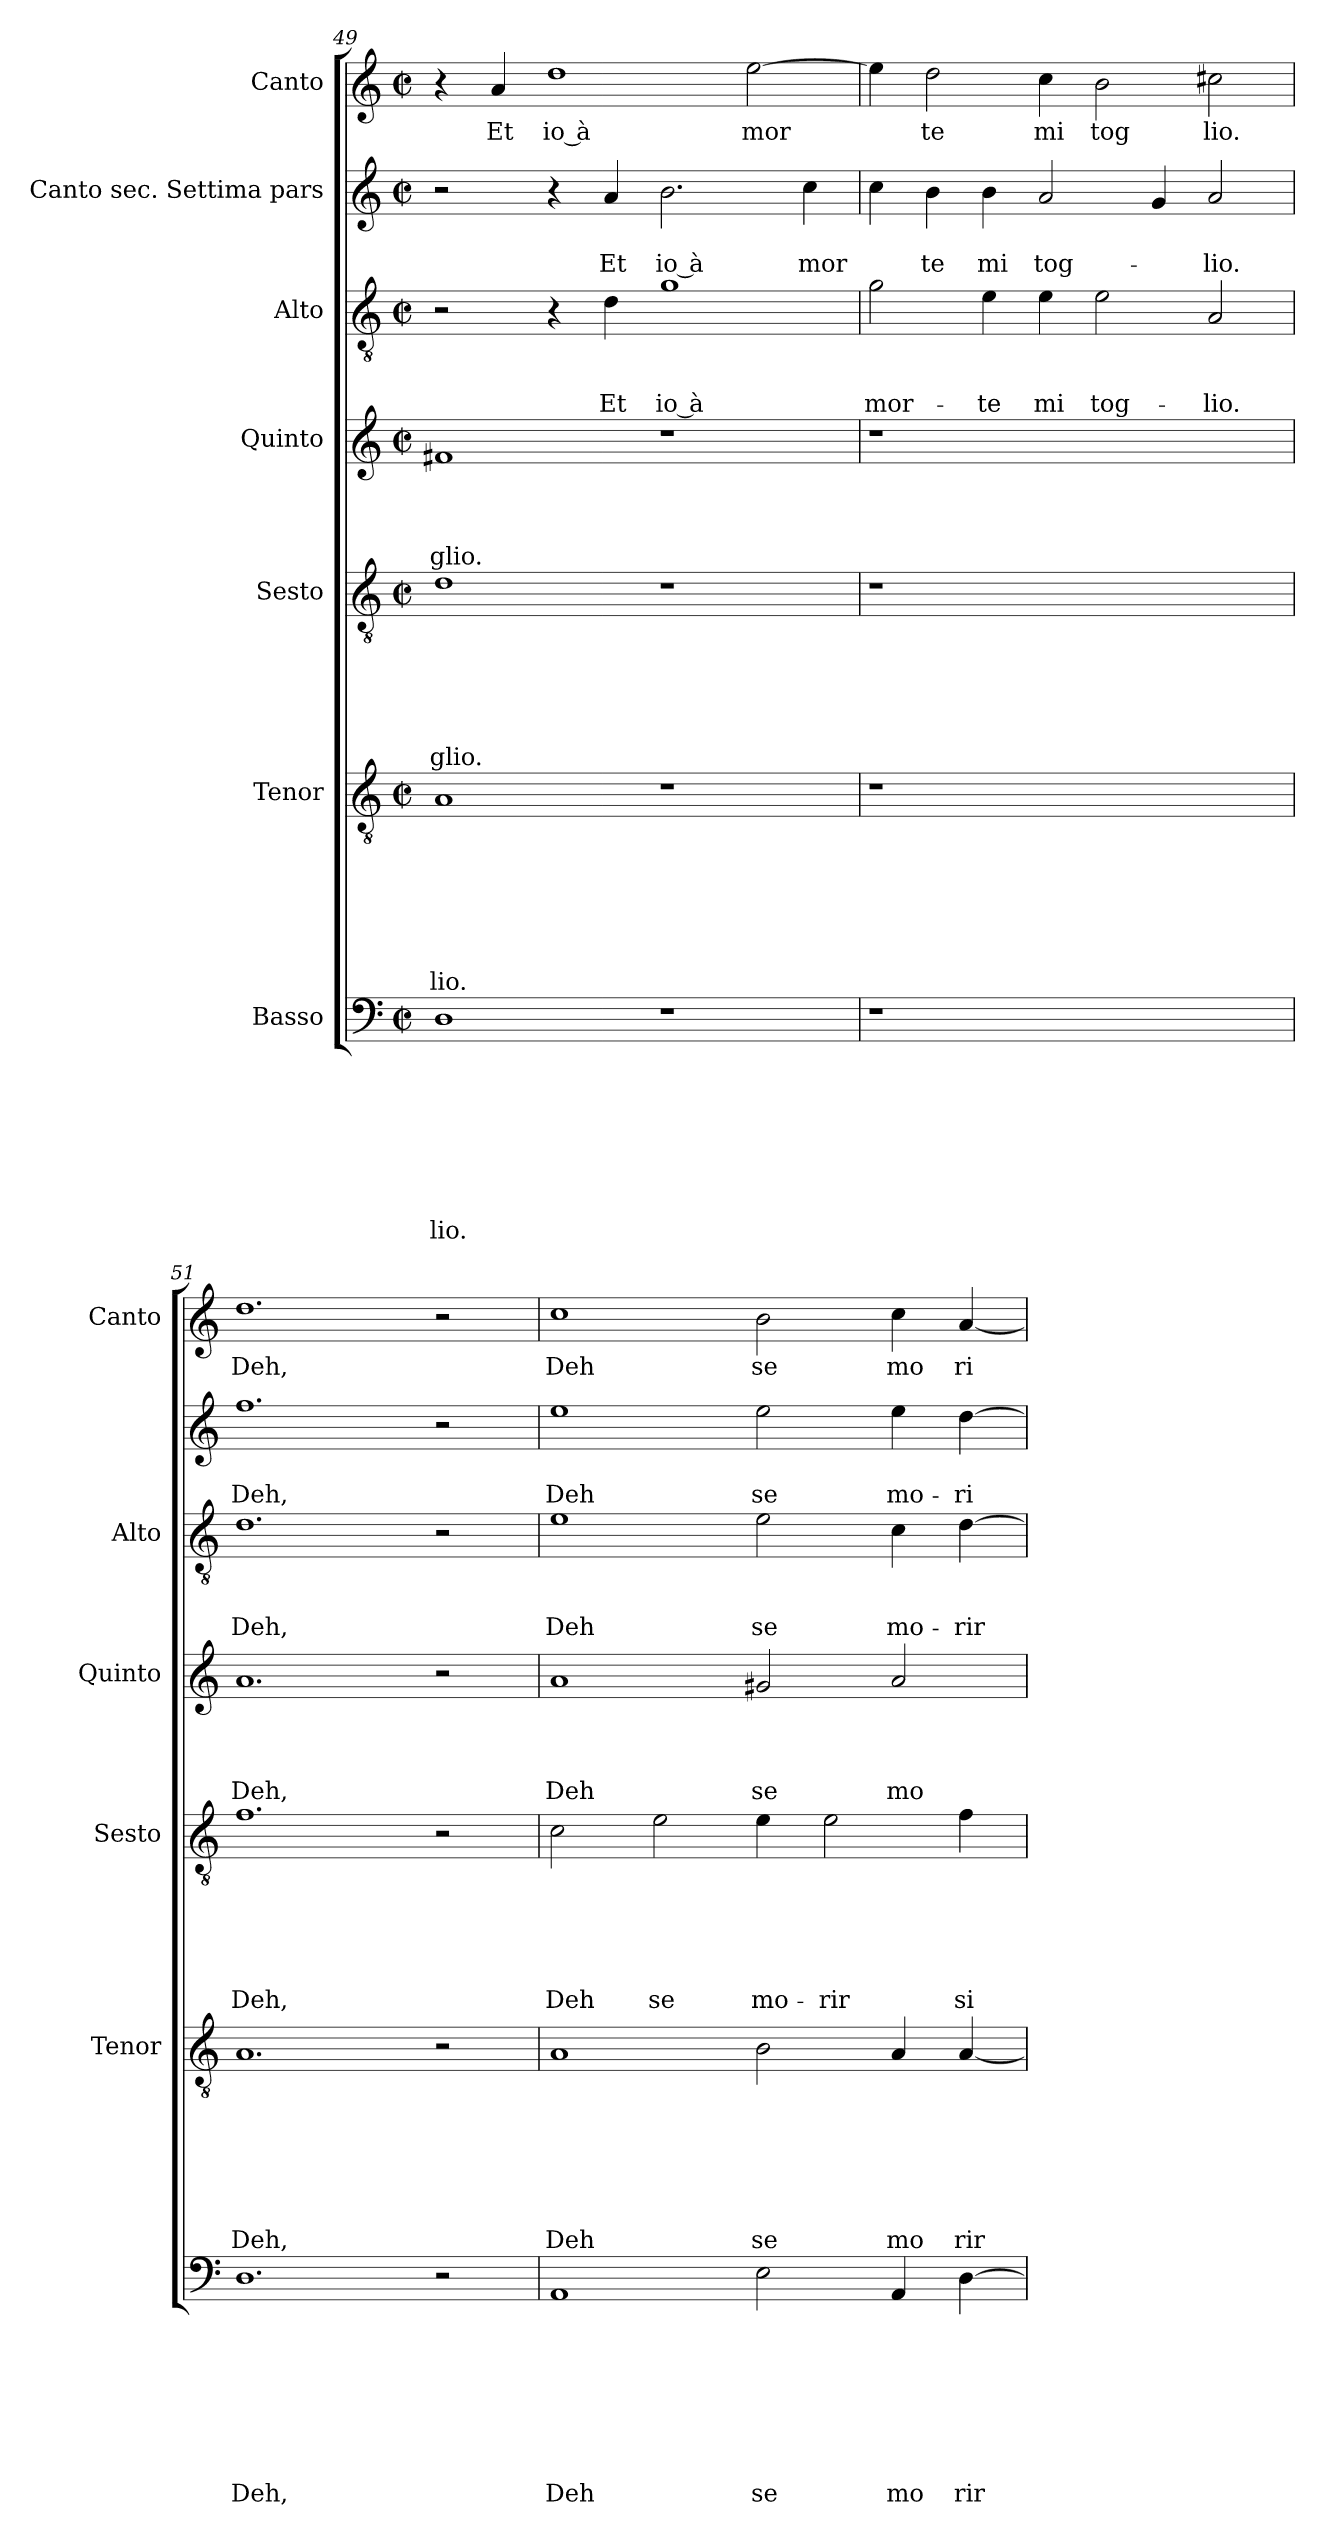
**kern	**text	**text	**text	**text	**text	**text	**text	**text	**kern	**text	**text	**text	**text	**text	**text	**text	**kern	**text	**text	**text	**text	**text	**text	**kern	**text	**text	**text	**text	**kern	**text	**text	**text	**kern	**text	**text	**kern	**text
*part7	*part7	*part7	*part7	*part7	*part7	*part7	*part7	*part7	*part6	*part6	*part6	*part6	*part6	*part6	*part6	*part6	*part5	*part5	*part5	*part5	*part5	*part5	*part5	*part4	*part4	*part4	*part4	*part4	*part3	*part3	*part3	*part3	*part2	*part2	*part2	*part1	*part1
*staff7	*staff7	*staff7	*staff7	*staff7	*staff7	*staff7	*staff7	*staff7	*staff6	*staff6	*staff6	*staff6	*staff6	*staff6	*staff6	*staff6	*staff5	*staff5	*staff5	*staff5	*staff5	*staff5	*staff5	*staff4	*staff4	*staff4	*staff4	*staff4	*staff3	*staff3	*staff3	*staff3	*staff2	*staff2	*staff2	*staff1	*staff1
*I"Basso	*	*	*	*	*	*	*	*	*I"Tenor	*	*	*	*	*	*	*	*I"Sesto	*	*	*	*	*	*	*I"Quinto	*	*	*	*	*I"Alto	*	*	*	*I"Canto sec. Settima pars	*	*	*I"Canto	*
*	*	*	*	*	*	*	*	*	*I'Tenor	*	*	*	*	*	*	*	*I'Sesto	*	*	*	*	*	*	*I'Quinto	*	*	*	*	*I'Alto	*	*	*	*	*	*	*I'Canto	*
*clefF4	*	*	*	*	*	*	*	*	*clefGv2	*	*	*	*	*	*	*	*clefGv2	*	*	*	*	*	*	*clefG2	*	*	*	*	*clefGv2	*	*	*	*clefG2	*	*	*clefG2	*
*k[]	*	*	*	*	*	*	*	*	*k[]	*	*	*	*	*	*	*	*k[]	*	*	*	*	*	*	*k[]	*	*	*	*	*k[]	*	*	*	*k[]	*	*	*k[]	*
*C:	*	*	*	*	*	*	*	*	*C:	*	*	*	*	*	*	*	*C:	*	*	*	*	*	*	*C:	*	*	*	*	*C:	*	*	*	*C:	*	*	*C:	*
*M2/2	*	*	*	*	*	*	*	*	*M2/2	*	*	*	*	*	*	*	*M2/2	*	*	*	*	*	*	*M2/2	*	*	*	*	*M2/2	*	*	*	*M2/2	*	*	*M2/2	*
*met(c|)	*	*	*	*	*	*	*	*	*met(c|)	*	*	*	*	*	*	*	*met(c|)	*	*	*	*	*	*	*met(c|)	*	*	*	*	*met(c|)	*	*	*	*met(c|)	*	*	*met(c|)	*
=49	=49	=49	=49	=49	=49	=49	=49	=49	=49	=49	=49	=49	=49	=49	=49	=49	=49	=49	=49	=49	=49	=49	=49	=49	=49	=49	=49	=49	=49	=49	=49	=49	=49	=49	=49	=49	=49
!	!	!	!	!	!	!	!	!LO:LY:b	!	!	!	!	!	!	!	!LO:LY:b	!	!	!	!	!	!	!LO:LY:b	!	!	!	!	!LO:LY:b	!	!	!	!	!	!	!	!	!
1D	.	.	.	.	.	.	.	-lio.	1A	.	.	.	.	.	.	lio.	1d	.	.	.	.	.	glio.	1f#X	.	.	.	-glio.	2r	.	.	.	2r	.	.	4r	.
!	!	!	!	!	!	!	!	!	!	!	!	!	!	!	!	!	!	!	!	!	!	!	!	!	!	!	!	!	!	!	!	!	!	!	!	!	!LO:LY:b
.	.	.	.	.	.	.	.	.	.	.	.	.	.	.	.	.	.	.	.	.	.	.	.	.	.	.	.	.	.	.	.	.	.	.	.	4a/	Et
!	!	!	!	!	!	!	!	!	!	!	!	!	!	!	!	!	!	!	!	!	!	!	!	!	!	!	!	!	!	!	!	!	!	!	!	!	!LO:LY:b:rj
.	.	.	.	.	.	.	.	.	.	.	.	.	.	.	.	.	.	.	.	.	.	.	.	.	.	.	.	.	4r	.	.	.	4r	.	.	1dd	io à
!	!	!	!	!	!	!	!	!	!	!	!	!	!	!	!	!	!	!	!	!	!	!	!	!	!	!	!	!	!	!	!	!LO:LY:b	!	!	!LO:LY:b	!	!
.	.	.	.	.	.	.	.	.	.	.	.	.	.	.	.	.	.	.	.	.	.	.	.	.	.	.	.	.	4d\	.	.	Et	4a/	.	Et	.	.
!	!	!	!	!	!	!	!	!	!	!	!	!	!	!	!	!	!	!	!	!	!	!	!	!	!	!	!	!	!	!	!	!LO:LY:b:rj	!	!	!LO:LY:b:rj	!	!
1r	.	.	.	.	.	.	.	.	1r	.	.	.	.	.	.	.	1r	.	.	.	.	.	.	1r	.	.	.	.	1g	.	.	io à	2.b\	.	io à	.	.
!	!	!	!	!	!	!	!	!	!	!	!	!	!	!	!	!	!	!	!	!	!	!	!	!	!	!	!	!	!	!	!	!	!	!	!	!	!LO:LY:b
.	.	.	.	.	.	.	.	.	.	.	.	.	.	.	.	.	.	.	.	.	.	.	.	.	.	.	.	.	.	.	.	.	.	.	.	[>2ee\	mor
!	!	!	!	!	!	!	!	!	!	!	!	!	!	!	!	!	!	!	!	!	!	!	!	!	!	!	!	!	!	!	!	!	!	!	!LO:LY:b	!	!
.	.	.	.	.	.	.	.	.	.	.	.	.	.	.	.	.	.	.	.	.	.	.	.	.	.	.	.	.	.	.	.	.	4cc\	.	mor	.	.
!!LO:PB:g=z
=50	=50	=50	=50	=50	=50	=50	=50	=50	=50	=50	=50	=50	=50	=50	=50	=50	=50	=50	=50	=50	=50	=50	=50	=50	=50	=50	=50	=50	=50	=50	=50	=50	=50	=50	=50	=50	=50
!	!	!	!	!	!	!	!	!	!	!	!	!	!	!	!	!	!	!	!	!	!	!	!	!	!	!	!	!	!	!	!	!LO:LY:b	!	!	!	!	!
1r	.	.	.	.	.	.	.	.	1r	.	.	.	.	.	.	.	1r	.	.	.	.	.	.	1r	.	.	.	.	2g\	.	.	mor-	4cc\	.	.	4ee\]	.
!	!	!	!	!	!	!	!	!	!	!	!	!	!	!	!	!	!	!	!	!	!	!	!	!	!	!	!	!	!	!	!	!	!	!	!LO:LY:b	!	!LO:LY:b
.	.	.	.	.	.	.	.	.	.	.	.	.	.	.	.	.	.	.	.	.	.	.	.	.	.	.	.	.	.	.	.	.	4b\	.	te	2dd\	te
!	!	!	!	!	!	!	!	!	!	!	!	!	!	!	!	!	!	!	!	!	!	!	!	!	!	!	!	!	!	!	!	!LO:LY:b	!	!	!LO:LY:b	!	!
.	.	.	.	.	.	.	.	.	.	.	.	.	.	.	.	.	.	.	.	.	.	.	.	.	.	.	.	.	4e\	.	.	-te	4b\	.	mi	.	.
!	!	!	!	!	!	!	!	!	!	!	!	!	!	!	!	!	!	!	!	!	!	!	!	!	!	!	!	!	!	!	!	!LO:LY:b	!	!	!LO:LY:b	!	!LO:LY:b
.	.	.	.	.	.	.	.	.	.	.	.	.	.	.	.	.	.	.	.	.	.	.	.	.	.	.	.	.	4e\	.	.	mi	2a/	.	tog-	4cc\	mi
!	!	!	!	!	!	!	!	!	!	!	!	!	!	!	!	!	!	!	!	!	!	!	!	!	!	!	!	!	!	!	!	!LO:LY:b	!	!	!	!	!LO:LY:b
1ryy	.	.	.	.	.	.	.	.	1ryy	.	.	.	.	.	.	.	1ryy	.	.	.	.	.	.	1ryy	.	.	.	.	2e\	.	.	tog-	.	.	.	2b\	tog
.	.	.	.	.	.	.	.	.	.	.	.	.	.	.	.	.	.	.	.	.	.	.	.	.	.	.	.	.	.	.	.	.	4g/	.	.	.	.
!	!	!	!	!	!	!	!	!	!	!	!	!	!	!	!	!	!	!	!	!	!	!	!	!	!	!	!	!	!	!	!	!LO:LY:b	!	!	!LO:LY:b	!	!LO:LY:b
.	.	.	.	.	.	.	.	.	.	.	.	.	.	.	.	.	.	.	.	.	.	.	.	.	.	.	.	.	2A/	.	.	-lio.	2a/	.	-lio.	2cc#X\	lio.
=51	=51	=51	=51	=51	=51	=51	=51	=51	=51	=51	=51	=51	=51	=51	=51	=51	=51	=51	=51	=51	=51	=51	=51	=51	=51	=51	=51	=51	=51	=51	=51	=51	=51	=51	=51	=51	=51
!	!	!	!	!	!	!	!	!LO:LY:b	!	!	!	!	!	!	!	!LO:LY:b	!	!	!	!	!	!	!LO:LY:b	!	!	!	!	!LO:LY:b	!	!	!	!LO:LY:b	!	!	!LO:LY:b	!	!LO:LY:b
1.D	.	.	.	.	.	.	.	Deh,	1.A	.	.	.	.	.	.	Deh,	1.f	.	.	.	.	.	Deh,	1.a	.	.	.	Deh,	1.d	.	.	Deh,	1.ff	.	Deh,	1.dd	Deh,
2r	.	.	.	.	.	.	.	.	2r	.	.	.	.	.	.	.	2r	.	.	.	.	.	.	2r	.	.	.	.	2r	.	.	.	2r	.	.	2r	.
=52	=52	=52	=52	=52	=52	=52	=52	=52	=52	=52	=52	=52	=52	=52	=52	=52	=52	=52	=52	=52	=52	=52	=52	=52	=52	=52	=52	=52	=52	=52	=52	=52	=52	=52	=52	=52	=52
!	!	!	!	!	!	!	!	!LO:LY:b	!	!	!	!	!	!	!	!LO:LY:b	!	!	!	!	!	!	!LO:LY:b	!	!	!	!	!LO:LY:b	!	!	!	!LO:LY:b	!	!	!LO:LY:b	!	!LO:LY:b
1AA	.	.	.	.	.	.	.	Deh	1A	.	.	.	.	.	.	Deh	2c\	.	.	.	.	.	Deh	1a	.	.	.	Deh	1e	.	.	Deh	1ee	.	Deh	1cc	Deh
!	!	!	!	!	!	!	!	!	!	!	!	!	!	!	!	!	!	!	!	!	!	!	!LO:LY:b	!	!	!	!	!	!	!	!	!	!	!	!	!	!
.	.	.	.	.	.	.	.	.	.	.	.	.	.	.	.	.	2e\	.	.	.	.	.	se	.	.	.	.	.	.	.	.	.	.	.	.	.	.
!	!	!	!	!	!	!	!	!LO:LY:b	!	!	!	!	!	!	!	!LO:LY:b	!	!	!	!	!	!	!LO:LY:b	!	!	!	!	!LO:LY:b	!	!	!	!LO:LY:b	!	!	!LO:LY:b	!	!LO:LY:b
2E\	.	.	.	.	.	.	.	se	2B\	.	.	.	.	.	.	se	4e\	.	.	.	.	.	mo-	2g#X/	.	.	.	se	2e\	.	.	se	2ee\	.	se	2b\	se
!	!	!	!	!	!	!	!	!	!	!	!	!	!	!	!	!	!	!	!	!	!	!	!LO:LY:b	!	!	!	!	!	!	!	!	!	!	!	!	!	!
.	.	.	.	.	.	.	.	.	.	.	.	.	.	.	.	.	2e\	.	.	.	.	.	-rir	.	.	.	.	.	.	.	.	.	.	.	.	.	.
!	!	!	!	!	!	!	!	!LO:LY:b	!	!	!	!	!	!	!	!LO:LY:b	!	!	!	!	!	!	!	!	!	!	!	!LO:LY:b	!	!	!	!LO:LY:b	!	!	!LO:LY:b	!	!LO:LY:b
4AA/	.	.	.	.	.	.	.	mo	4A/	.	.	.	.	.	.	mo	.	.	.	.	.	.	.	2a/	.	.	.	mo-	4c\	.	.	mo-	4ee\	.	mo-	4cc\	mo
!	!	!	!	!	!	!	!	!LO:LY:b	!	!	!	!	!	!	!	!LO:LY:b	!	!	!	!	!	!	!LO:LY:b	!	!	!	!	!	!	!	!	!LO:LY:b	!	!	!LO:LY:b	!	!LO:LY:b
[>4D\	.	.	.	.	.	.	.	rir	[<4A/	.	.	.	.	.	.	rir	4f\	.	.	.	.	.	si	.	.	.	.	.	[>4d\	.	.	-rir	[>4dd\	.	-ri	[<4a/	ri
=	=	=	=	=	=	=	=	=	=	=	=	=	=	=	=	=	=	=	=	=	=	=	=	=	=	=	=	=	=	=	=	=	=	=	=	=	=
*-	*-	*-	*-	*-	*-	*-	*-	*-	*-	*-	*-	*-	*-	*-	*-	*-	*-	*-	*-	*-	*-	*-	*-	*-	*-	*-	*-	*-	*-	*-	*-	*-	*-	*-	*-	*-	*-
